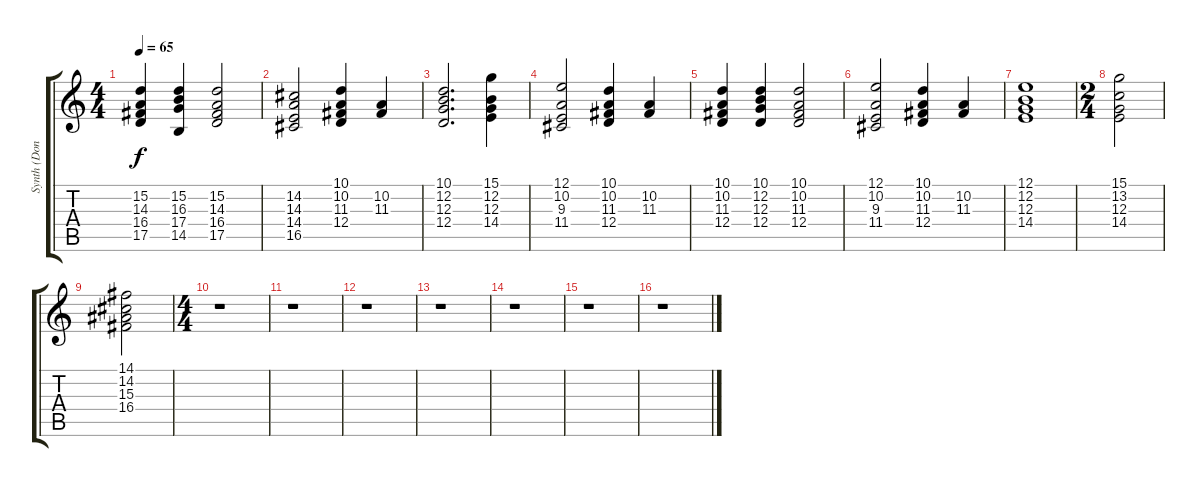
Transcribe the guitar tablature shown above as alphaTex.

\track ("Synth (Don Airey)" "Synth (Don") {instrument stringensemble1}
\staff {score tabs}
\tuning (E4 B3 G3 D3 A2 E2) {hide}
\ts (4 4)
\tempo 65
\clef g2
\ks c
(15.2 14.3 16.4 17.5).4{dy f} (15.2 16.3 17.4 14.5).4 (15.2 14.3 16.4 17.5).2 |
(14.2 14.3 14.4 16.5).2 (10.1 10.2 11.3 12.4).4 (10.2 11.3).4 |
(10.1 12.2 12.3 12.4).2{d} (15.1 12.2 12.3 14.4).4 |
(12.1 10.2 9.3 11.4).2 (10.1 10.2 11.3 12.4).4 (10.2 11.3).4 |
(10.1 10.2 11.3 12.4).4 (10.1 12.2 12.3 12.4).4 (10.1 10.2 11.3 12.4).2 |
(12.1 10.2 9.3 11.4).2 (10.1 10.2 11.3 12.4).4 (10.2 11.3).4 |
(12.1 12.2 12.3 14.4).1 |
\ts (2 4)
(15.1 13.2 12.3 14.4).2 |
(14.1 14.2 15.3 16.4).2 |
\ts (4 4)
r.1 |
r.1 |
r.1 |
r.1 |
r.1 |
r.1 |
r.1
